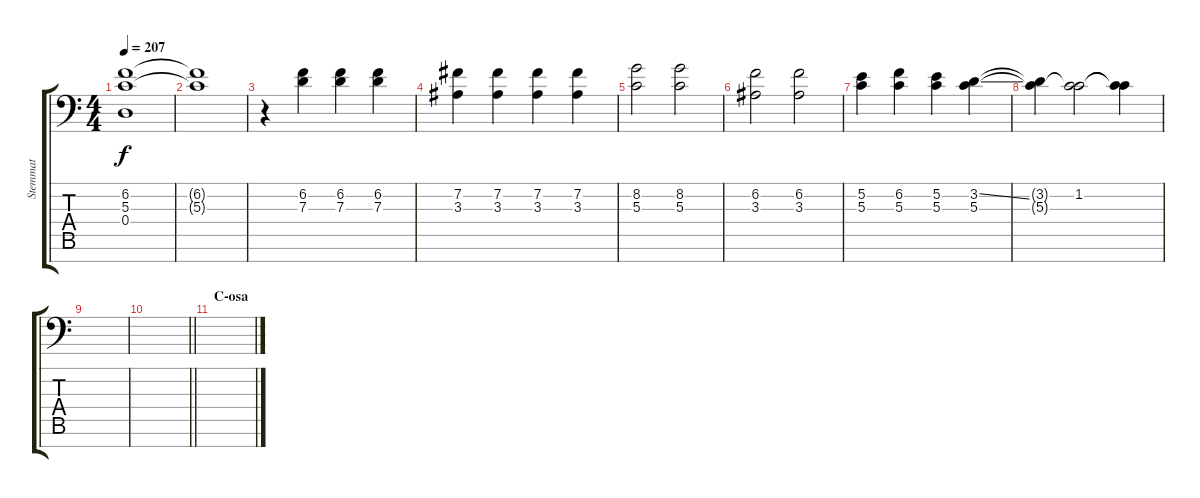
\track ("Stemmat" "Stemmat") {instrument cello}
\staff {score tabs}
\tuning (E4 B3 G3 D3 A2 D2 A1) {hide}
\ts (4 4)
\tempo 207
\clef f4
\ks c
(6.2 5.3{t} 0.4).1{dy f} |
(6.2{t} 5.3{t}).1 |
r.4 (6.2 7.3).4 (6.2 7.3).4 (6.2 7.3).4 |
(7.2 3.3).4 (7.2 3.3).4 (7.2 3.3).4 (7.2 3.3).4 |
(8.2 5.3).2 (8.2 5.3).2 |
(6.2 3.3).2 (6.2 3.3).2 |
(5.2 5.3).4 (6.2 5.3).4 (5.2 5.3).4 (3.2{ss} 5.3).4 |
(3.2{t} 5.3{t}).4 (1.2 5.3{t}).2 (1.2{t} 5.3{t}).4 |
|
\barLineRight lightlight
|
\section ("" "C-osa")
